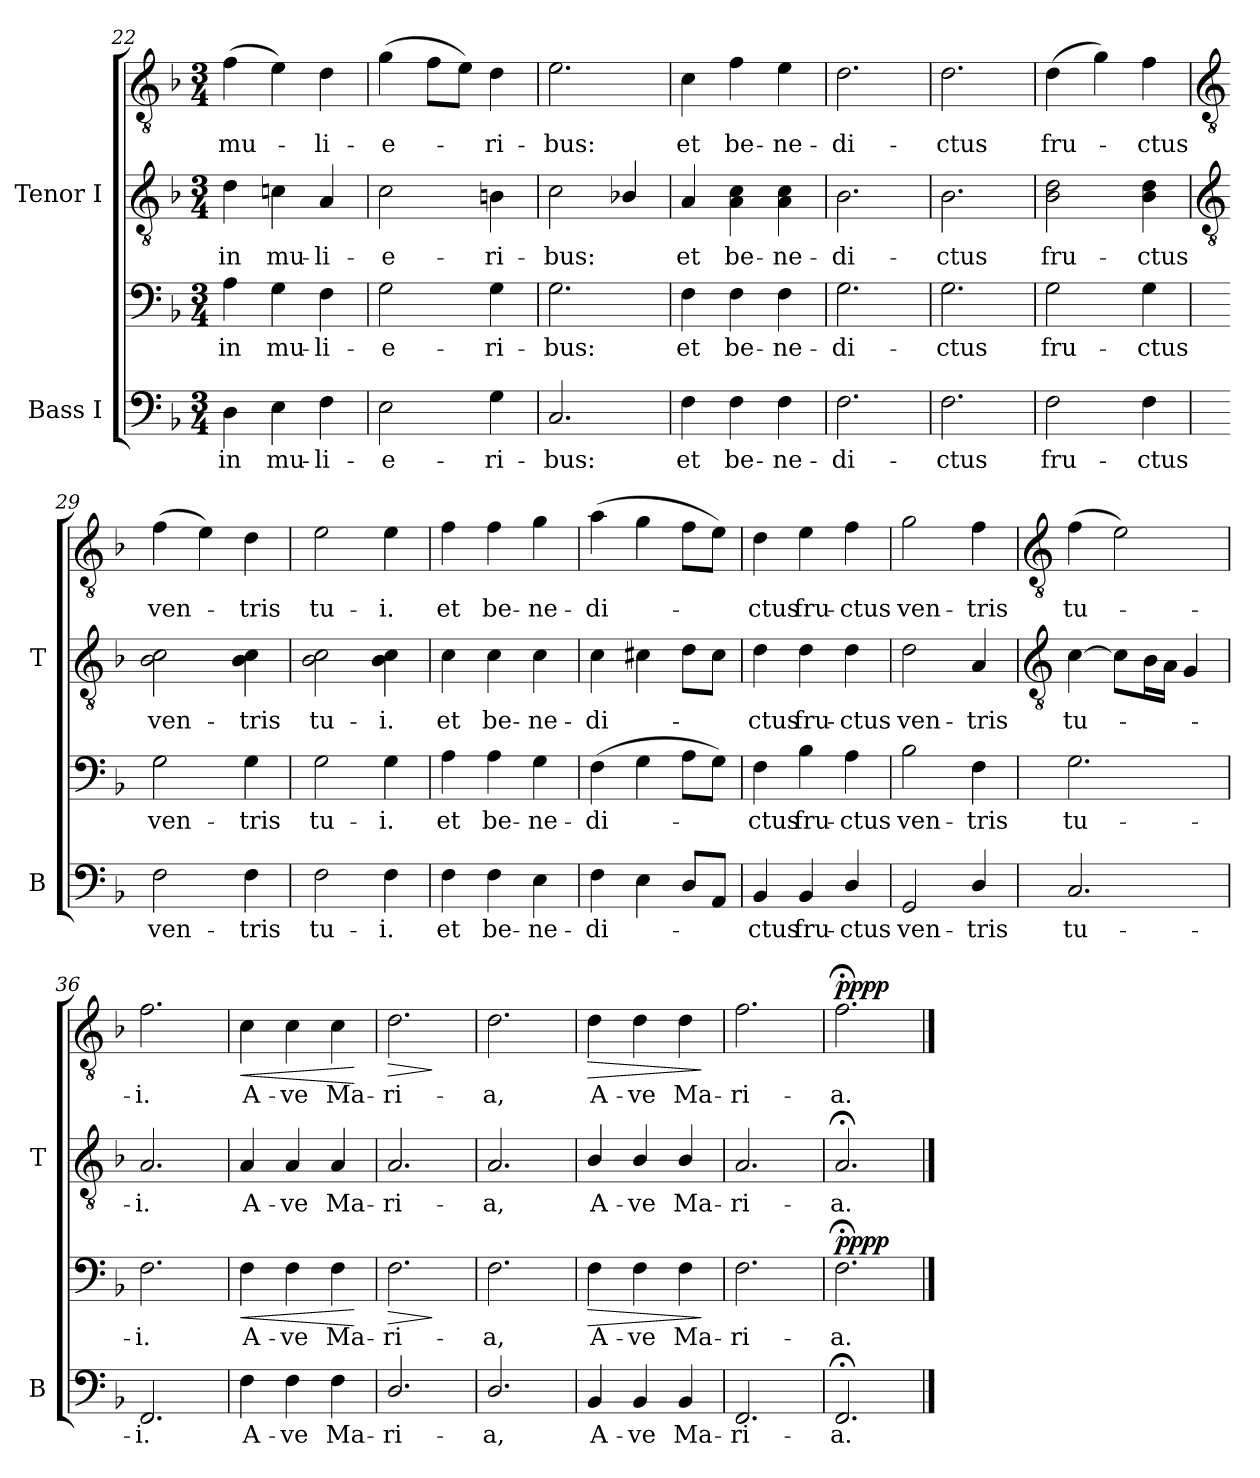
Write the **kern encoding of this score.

**kern	**text	**kern	**text	**dynam	**kern	**text	**kern	**text	**dynam
*part2	*part2	*part2	*part2	*part2	*part1	*part1	*part1	*part1	*part1
*staff4	*staff4	*staff3	*staff3	*staff3/4	*staff2	*staff2	*staff1	*staff1	*staff1/2
*I"Bass I	*	*	*	*	*I"Tenor I	*	*	*	*
*I'B	*	*	*	*	*I'T	*	*	*	*
!!LO:LB:g=z
*clefF4	*	*clefF4	*	*	*clefGv2	*	*clefGv2	*	*
*k[b-]	*	*k[b-]	*	*	*k[b-]	*	*k[b-]	*	*
*F:	*	*F:	*	*	*F:	*	*F:	*	*
*M3/4	*	*M3/4	*	*	*M3/4	*	*M3/4	*	*
=22	=22	=22	=22	=22	=22	=22	=22	=22	=22
!	!LO:LY:b	!	!LO:LY:b	!	!	!LO:LY:b	!	!LO:LY:b	!
4D	-in	4A	in	.	4d	-in	(>4f	mu-	.
!	!LO:LY:b	!	!LO:LY:b	!	!	!LO:LY:b	!	!	!
4E	mu-	4G	mu-	.	4cn	mu-	4e)	.	.
!	!LO:LY:b	!	!LO:LY:b	!	!	!LO:LY:b	!	!LO:LY:b	!
4F	-li-	4F	-li-	.	4A	-li-	4d	li-	.
=23	=23	=23	=23	=23	=23	=23	=23	=23	=23
!	!LO:LY:b	!	!LO:LY:b	!	!	!LO:LY:b	!	!LO:LY:b	!
2E	-e-	2G	-e-	.	2c	-e-	(>4g	-e-	.
.	.	.	.	.	.	.	8fL	.	.
.	.	.	.	.	.	.	8eJ)	.	.
!	!LO:LY:b	!	!LO:LY:b	!	!	!LO:LY:b	!	!LO:LY:b	!
4G	-ri-	4G	-ri-	.	4Bn	-ri-	4d	ri-	.
=24	=24	=24	=24	=24	=24	=24	=24	=24	=24
!	!LO:LY:b	!	!LO:LY:b	!	!	!LO:LY:b	!	!LO:LY:b	!
2.C	bus:	2.G	-bus:	.	2c	bus:	2.e	-bus:	.
.	.	.	.	.	4B-X/	.	.	.	.
=25	=25	=25	=25	=25	=25	=25	=25	=25	=25
!	!LO:LY:b	!	!LO:LY:b	!	!	!LO:LY:b	!	!LO:LY:b	!
4F	-et	4F	et	.	4A	-et	4c	et	.
!	!LO:LY:b	!	!LO:LY:b	!	!	!LO:LY:b	!	!LO:LY:b	!
4F	be-	4F	be-	.	4A 4c	be-	4f	be-	.
!	!LO:LY:b	!	!LO:LY:b	!	!	!LO:LY:b	!	!LO:LY:b	!
4F	-ne-	4F	-ne-	.	4A 4c	-ne-	4e	-ne-	.
=26	=26	=26	=26	=26	=26	=26	=26	=26	=26
!	!LO:LY:b	!	!LO:LY:b	!	!	!LO:LY:b	!	!LO:LY:b	!
2.F	-di-	2.G	-di-	.	2.B-	-di-	2.d	-di-	.
=27	=27	=27	=27	=27	=27	=27	=27	=27	=27
!	!LO:LY:b	!	!LO:LY:b	!	!	!LO:LY:b	!	!LO:LY:b	!
2.F	ctus	2.G	-ctus	.	2.B-	ctus	2.d	-ctus	.
=28	=28	=28	=28	=28	=28	=28	=28	=28	=28
!	!LO:LY:b	!	!LO:LY:b	!	!	!LO:LY:b	!	!LO:LY:b	!
2F	fru-	2G	fru-	.	2B- 2d	fru-	(>4d	fru-	.
.	.	.	.	.	.	.	4g)	.	.
!	!LO:LY:b	!	!LO:LY:b	!	!	!LO:LY:b	!	!LO:LY:b	!
4F	-ctus	4G	-ctus	.	4B- 4d	-ctus	4f	ctus	.
!!LO:LB:g=z
=29	=29	=29	=29	=29	=29	=29	=29	=29	=29
*	*	*	*	*	*clefGv2	*	*clefGv2	*	*
!	!LO:LY:b	!	!LO:LY:b	!	!	!LO:LY:b	!	!LO:LY:b	!
2F	ven-	2G	ven-	.	2B- 2c	ven-	(>4f	ven-	.
.	.	.	.	.	.	.	4e)	.	.
!	!LO:LY:b	!	!LO:LY:b	!	!	!LO:LY:b	!	!LO:LY:b	!
4F	-tris	4G	-tris	.	4B- 4c	-tris	4d	tris	.
=30	=30	=30	=30	=30	=30	=30	=30	=30	=30
!	!LO:LY:b	!	!LO:LY:b	!	!	!LO:LY:b	!	!LO:LY:b	!
2F	tu-	2G	tu-	.	2B- 2c	tu-	2e	tu-	.
!	!LO:LY:b	!	!LO:LY:b	!	!	!LO:LY:b	!	!LO:LY:b	!
4F	-i.	4G	-i.	.	4B- 4c	-i.	4e	-i.	.
=31	=31	=31	=31	=31	=31	=31	=31	=31	=31
!	!LO:LY:b	!	!LO:LY:b	!	!	!LO:LY:b	!	!LO:LY:b	!
4F	-et	4A	et	.	4c	-et	4f	et	.
!	!LO:LY:b	!	!LO:LY:b	!	!	!LO:LY:b	!	!LO:LY:b	!
4F	be-	4A	be-	.	4c	be-	4f	be-	.
!	!LO:LY:b	!	!LO:LY:b	!	!	!LO:LY:b	!	!LO:LY:b	!
4E	-ne-	4G	-ne-	.	4c	-ne-	4g	-ne-	.
=32	=32	=32	=32	=32	=32	=32	=32	=32	=32
!	!LO:LY:b	!	!LO:LY:b	!	!	!LO:LY:b	!	!LO:LY:b	!
4F	di-	(>4F	-di-	.	4c	di-	(>4a	-di-	.
4E	.	4G	.	.	4c#X	.	4g	.	.
8DL	.	8AL	.	.	8dL	.	8fL	.	.
8AAJ	.	8GJ)	.	.	8c#J	.	8eJ)	.	.
=33	=33	=33	=33	=33	=33	=33	=33	=33	=33
!	!LO:LY:b	!	!LO:LY:b	!	!	!LO:LY:b	!	!LO:LY:b	!
4BB-	ctus	4F	ctus	.	4d	ctus	4d	ctus	.
!	!LO:LY:b	!	!LO:LY:b	!	!	!LO:LY:b	!	!LO:LY:b	!
4BB-	fru-	4B-	fru-	.	4d	fru-	4e	fru-	.
!	!LO:LY:b	!	!LO:LY:b	!	!	!LO:LY:b	!	!LO:LY:b	!
4D/	-ctus	4A	-ctus	.	4d	-ctus	4f	-ctus	.
=34	=34	=34	=34	=34	=34	=34	=34	=34	=34
!	!LO:LY:b	!	!LO:LY:b	!	!	!LO:LY:b	!	!LO:LY:b	!
2GG	ven-	2B-	ven-	.	2d	ven-	2g	ven-	.
!	!LO:LY:b	!	!LO:LY:b	!	!	!LO:LY:b	!	!LO:LY:b	!
4D/	-tris	4F	-tris	.	4A	-tris	4f	-tris	.
!!LO:LB:g=z
=35	=35	=35	=35	=35	=35	=35	=35	=35	=35
*	*	*	*	*	*clefGv2	*	*clefGv2	*	*
!	!LO:LY:b	!	!LO:LY:b	!	!	!LO:LY:b	!	!LO:LY:b	!
2.C	-tu-	2.G	tu-	.	[4c	tu-	(>4f	tu-	.
.	.	.	.	.	8cL]	.	2e)	.	.
.	.	.	.	.	16B-L	.	.	.	.
.	.	.	.	.	16AJJ	.	.	.	.
.	.	.	.	.	4G	.	.	.	.
=36	=36	=36	=36	=36	=36	=36	=36	=36	=36
!	!LO:LY:b	!	!LO:LY:b	!	!	!LO:LY:b	!	!LO:LY:b	!
2.FF	i.	2.F	-i.	.	2.A	i.	2.f	i.	.
=37	=37	=37	=37	=37	=37	=37	=37	=37	=37
!	!LO:LY:b	!	!LO:LY:b	!LO:HP:b	!	!LO:LY:b	!	!LO:LY:b	!LO:HP:b
4F	-A-	4F	A-	<	4A	-A-	4c	A-	<
!	!LO:LY:b	!	!LO:LY:b	!	!	!LO:LY:b	!	!LO:LY:b	!
4F	-ve	4F	-ve	.	4A	-ve	4c	-ve	.
!	!LO:LY:b	!	!LO:LY:b	!	!	!LO:LY:b	!	!LO:LY:b	!
4F	Ma-	4F	Ma-	.	4A	Ma-	4c	Ma-	.
.	.	.	.	[	.	.	.	.	[
=38	=38	=38	=38	=38	=38	=38	=38	=38	=38
!	!LO:LY:b	!	!LO:LY:b	!LO:HP:b	!	!LO:LY:b	!	!LO:LY:b	!LO:HP:b
2.D/	-ri-	2.F	-ri-	>	2.A	-ri-	2.d	-ri-	>
.	.	.	.	]	.	.	.	.	]
=39	=39	=39	=39	=39	=39	=39	=39	=39	=39
!	!LO:LY:b	!	!LO:LY:b	!	!	!LO:LY:b	!	!LO:LY:b	!
2.D/	a,	2.F	-a,	.	2.A	a,	2.d	-a,	.
=40	=40	=40	=40	=40	=40	=40	=40	=40	=40
!	!LO:LY:b	!	!LO:LY:b	!LO:HP:b	!	!LO:LY:b	!	!LO:LY:b	!LO:HP:b
4BB-	-A-	4F	A-	>	4B-/	-A-	4d	A-	>
!	!LO:LY:b	!	!LO:LY:b	!	!	!LO:LY:b	!	!LO:LY:b	!
4BB-	-ve	4F	-ve	.	4B-/	-ve	4d	-ve	.
!	!LO:LY:b	!	!LO:LY:b	!	!	!LO:LY:b	!	!LO:LY:b	!
4BB-	Ma-	4F	Ma-	.	4B-/	Ma-	4d	Ma-	.
.	.	.	.	]	.	.	.	.	]
=41	=41	=41	=41	=41	=41	=41	=41	=41	=41
!	!LO:LY:b	!	!LO:LY:b	!	!	!LO:LY:b	!	!LO:LY:b	!
2.FF	ri-	2.F	-ri-	.	2.A	ri-	2.f	-ri-	.
=42	=42	=42	=42	=42	=42	=42	=42	=42	=42
!	!LO:LY:b	!	!LO:LY:b	!LO:DY:b=2	!	!LO:LY:b	!	!LO:LY:b	!
!	!	!	!	!LO:DY:n=1:b	!	!	!	!	!LO:DY:b=2
!	!	!	!	!	!	!	!	!	!LO:DY:n=1:b
2.FF;<	a.	2.F;<	a.	pp pp	2.A;<	a.	2.f;<	a.	pp pp
==	==	==	==	==	==	==	==	==	==
*-	*-	*-	*-	*-	*-	*-	*-	*-	*-
